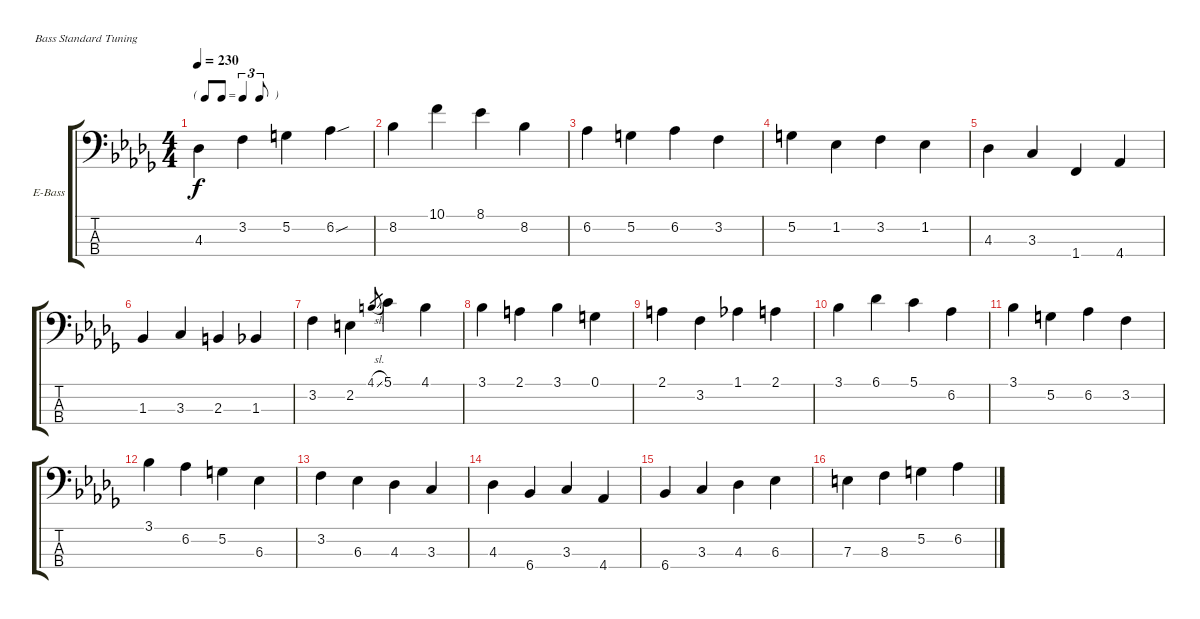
\defaultSystemsLayout 4
\bracketExtendMode groupsimilarinstruments
\firstSystemTrackNameOrientation horizontal
\otherSystemsTrackNameOrientation horizontal
\track ("Electric Bass" "E-Bass") {multiBarRest instrument electricbassfinger}
\staff {score tabs}
\tuning (G2 D2 A1 E1)
\ts (4 4)
\tf triplet8th
\tempo 230
\clef f4
\ks bbminor
4.3.4{dy f} 3.2.4 5.2.4 6.2{sou}.4 |
8.2.4 10.1.4 8.1.4 8.2.4 |
6.2.4 5.2.4 6.2.4 3.2.4 |
5.2.4 1.2.4 3.2.4 1.2.4 |
4.3.4 3.3.4 1.4.4 4.4.4 |
1.3.4 3.3.4 2.3.4 1.3.4 |
3.2.4 2.2.4 4.1{sl}.8{gr} 5.1.4 4.1.4 |
3.1.4 2.1.4 3.1.4 0.1.4 |
2.1.4 3.2.4 1.1.4 2.1.4 |
3.1.4 6.1.4 5.1.4 6.2.4 |
3.1.4 5.2.4 6.2.4 3.2.4 |
3.1.4 6.2.4 5.2.4 6.3.4 |
3.2.4 6.3.4 4.3.4 3.3.4 |
4.3.4 6.4.4 3.3.4 4.4.4 |
6.4.4 3.3.4 4.3.4 6.3.4 |
7.3.4 8.3.4 5.2.4 6.2.4
